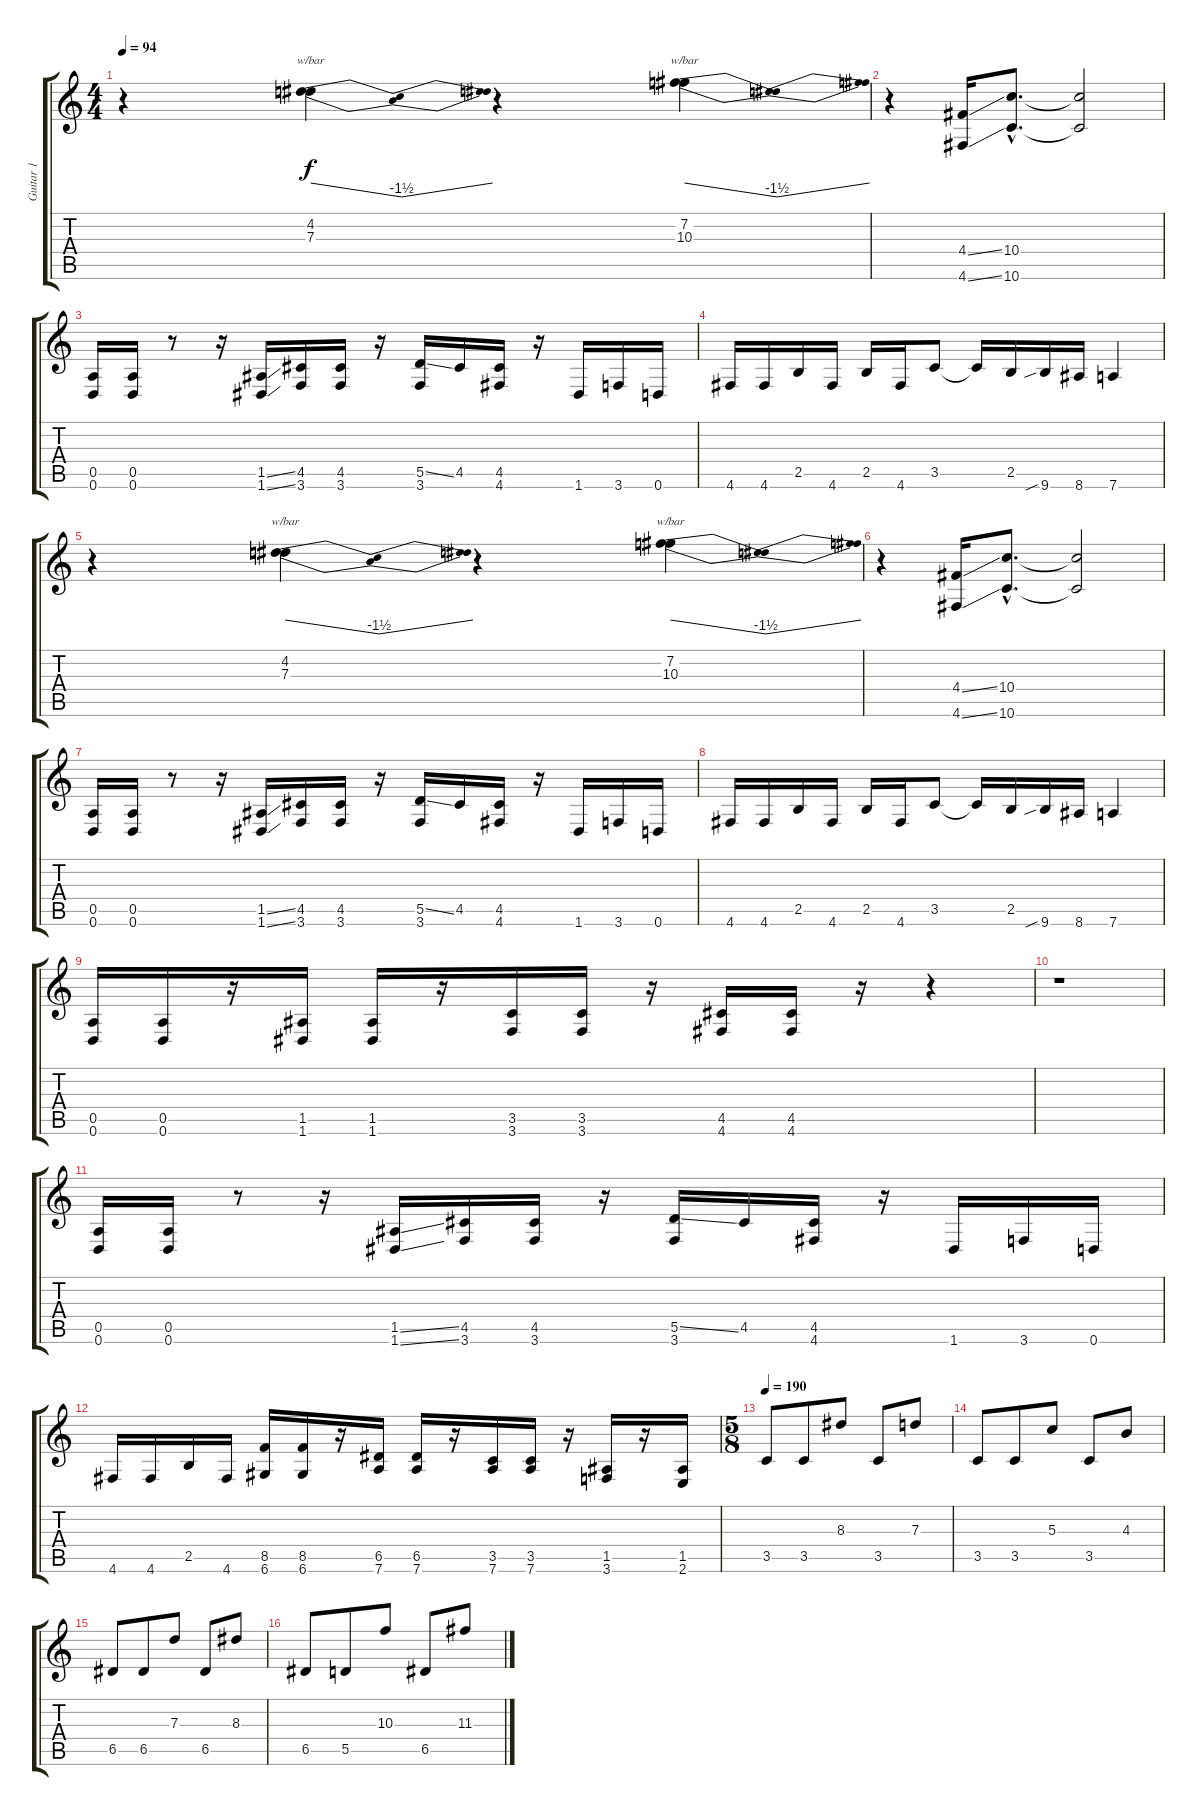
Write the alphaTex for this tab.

\track ("Guitar 1" "Guitar 1") {instrument distortionguitar}
\staff {score tabs}
\tuning (E4 B3 G3 D3 A2 D2) {hide}
\ts (4 4)
\tempo 94
\clef g2
\ks c
r.4{dy f} (4.2 7.3).4{tbe (dip default 0 0 30 -6 60 0)} r.4 (7.2 10.3).4{tbe (dip default 0 0 30 -6 60 0)} |
r.4 (4.4{ss} 4.6{ss}).16 (10.4{hac} 10.6{hac}).8{d} (10.4{t} 10.6{t}).2 |
(0.5 0.6).16 (0.5 0.6).16 r.8 r.16 (1.5{ss} 1.6{ss}).16 (4.5 3.6).16 (4.5 3.6).16 r.16 (5.5{ss} 3.6).16 4.5.16 (4.5 4.6).16 r.16 1.6.16 3.6.16 0.6.16 |
4.6.16 4.6.16 2.5.16 4.6.16 2.5.16 4.6.16 3.5.8 3.5{t}.16 2.5.16 9.6{sib}.16 8.6.16 7.6.4 |
r.4 (4.2 7.3).4{tbe (dip default 0 0 30 -6 60 0)} r.4 (7.2 10.3).4{tbe (dip default 0 0 30 -6 60 0)} |
r.4 (4.4{ss} 4.6{ss}).16 (10.4{hac} 10.6{hac}).8{d} (10.4{t} 10.6{t}).2 |
(0.5 0.6).16 (0.5 0.6).16 r.8 r.16 (1.5{ss} 1.6{ss}).16 (4.5 3.6).16 (4.5 3.6).16 r.16 (5.5{ss} 3.6).16 4.5.16 (4.5 4.6).16 r.16 1.6.16 3.6.16 0.6.16 |
4.6.16 4.6.16 2.5.16 4.6.16 2.5.16 4.6.16 3.5.8 3.5{t}.16 2.5.16 9.6{sib}.16 8.6.16 7.6.4 |
(0.5 0.6).16 (0.5 0.6).16 r.16 (1.5 1.6).16 (1.5 1.6).16 r.16 (3.5 3.6).16 (3.5 3.6).16 r.16 (4.5 4.6).16 (4.5 4.6).16 r.16 r.4 |
r.1 |
(0.5 0.6).16 (0.5 0.6).16 r.8 r.16 (1.5{ss} 1.6{ss}).16 (4.5 3.6).16 (4.5 3.6).16 r.16 (5.5{ss} 3.6).16 4.5.16 (4.5 4.6).16 r.16 1.6.16 3.6.16 0.6.16 |
4.6.16 4.6.16 2.5.16 4.6.16 (8.5 6.6).16 (8.5 6.6).16 r.16 (6.5 7.6).16 (6.5 7.6).16 r.16 (3.5 7.6).16 (3.5 7.6).16 r.16 (1.5 3.6).16 r.16 (1.5 2.6).16 |
\ts (5 8)
\tempo 190
3.5.8 3.5.8 8.3.8 3.5.8 7.3.8 |
3.5.8 3.5.8 5.3.8 3.5.8 4.3.8 |
6.5.8 6.5.8 7.3.8 6.5.8 8.3.8 |
6.5.8 5.5.8 10.3.8 6.5.8 11.3.8
